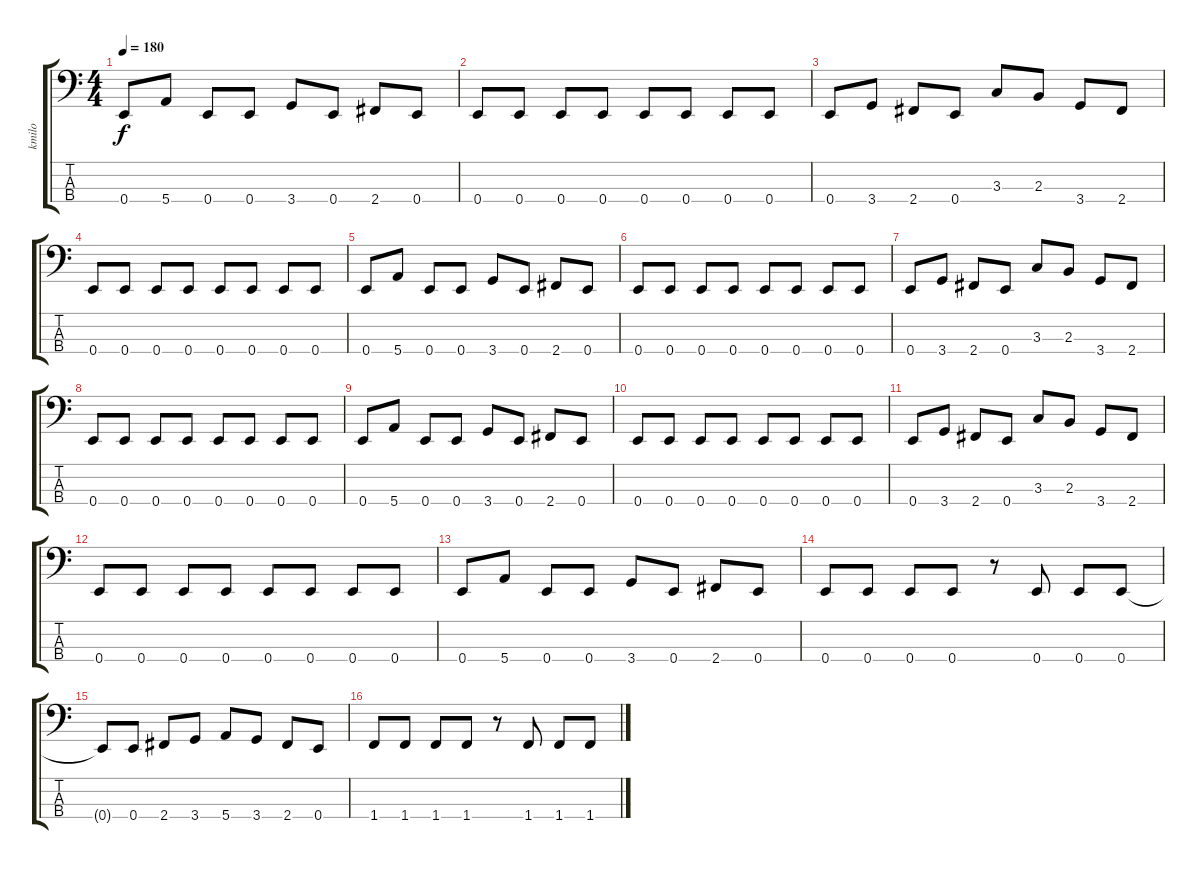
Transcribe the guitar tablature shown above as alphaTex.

\track ("kmilo" "kmilo") {instrument electricbassfinger}
\staff {score tabs}
\tuning (G2 D2 A1 E1) {hide}
\ts (4 4)
\tempo 180
\clef f4
\ks c
0.4.8{dy f} 5.4.8 0.4.8 0.4.8 3.4.8 0.4.8 2.4.8 0.4.8 |
0.4.8 0.4.8 0.4.8 0.4.8 0.4.8 0.4.8 0.4.8 0.4.8 |
0.4.8 3.4.8 2.4.8 0.4.8 3.3.8 2.3.8 3.4.8 2.4.8 |
0.4.8 0.4.8 0.4.8 0.4.8 0.4.8 0.4.8 0.4.8 0.4.8 |
0.4.8 5.4.8 0.4.8 0.4.8 3.4.8 0.4.8 2.4.8 0.4.8 |
0.4.8 0.4.8 0.4.8 0.4.8 0.4.8 0.4.8 0.4.8 0.4.8 |
0.4.8 3.4.8 2.4.8 0.4.8 3.3.8 2.3.8 3.4.8 2.4.8 |
0.4.8 0.4.8 0.4.8 0.4.8 0.4.8 0.4.8 0.4.8 0.4.8 |
0.4.8 5.4.8 0.4.8 0.4.8 3.4.8 0.4.8 2.4.8 0.4.8 |
0.4.8 0.4.8 0.4.8 0.4.8 0.4.8 0.4.8 0.4.8 0.4.8 |
0.4.8 3.4.8 2.4.8 0.4.8 3.3.8 2.3.8 3.4.8 2.4.8 |
0.4.8 0.4.8 0.4.8 0.4.8 0.4.8 0.4.8 0.4.8 0.4.8 |
0.4.8 5.4.8 0.4.8 0.4.8 3.4.8 0.4.8 2.4.8 0.4.8 |
0.4.8 0.4.8 0.4.8 0.4.8 r.8 0.4.8 0.4.8 0.4.8 |
0.4{t}.8 0.4.8 2.4.8 3.4.8 5.4.8 3.4.8 2.4.8 0.4.8 |
1.4.8 1.4.8 1.4.8 1.4.8 r.8 1.4.8 1.4.8 1.4.8
